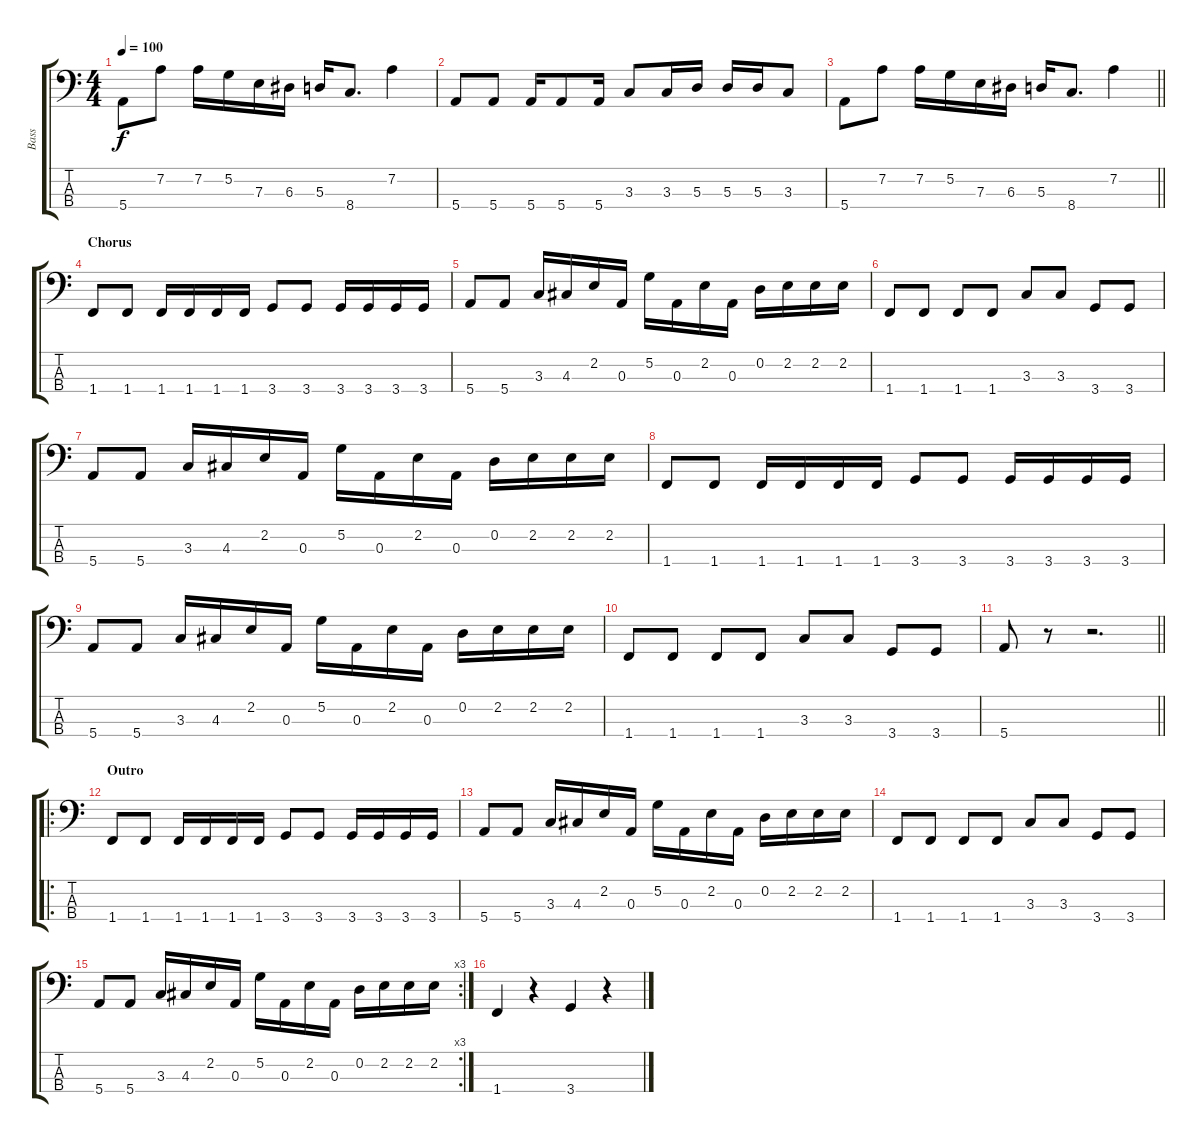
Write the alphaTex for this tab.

\track ("Bass" "Bass") {instrument electricbassfinger}
\staff {score tabs}
\tuning (G2 D2 A1 E1) {hide}
\ts (4 4)
\tempo 100
\clef f4
\ks c
5.4.8{dy f} 7.2.8 7.2.16 5.2.16 7.3.16 6.3.16 5.3.16 8.4.8{d} 7.2.4 |
5.4.8 5.4.8 5.4.16 5.4.8 5.4.16 3.3.8 3.3.16 5.3.16 5.3.16 5.3.16 3.3.8 |
\barLineRight lightlight
5.4.8 7.2.8 7.2.16 5.2.16 7.3.16 6.3.16 5.3.16 8.4.8{d} 7.2.4 |
\section ("" "Chorus")
1.4.8 1.4.8 1.4.16 1.4.16 1.4.16 1.4.16 3.4.8 3.4.8 3.4.16 3.4.16 3.4.16 3.4.16 |
5.4.8 5.4.8 3.3.16 4.3.16 2.2.16 0.3.16 5.2.16 0.3.16 2.2.16 0.3.16 0.2.16 2.2.16 2.2.16 2.2.16 |
1.4.8 1.4.8 1.4.8 1.4.8 3.3.8 3.3.8 3.4.8 3.4.8 |
5.4.8 5.4.8 3.3.16 4.3.16 2.2.16 0.3.16 5.2.16 0.3.16 2.2.16 0.3.16 0.2.16 2.2.16 2.2.16 2.2.16 |
1.4.8 1.4.8 1.4.16 1.4.16 1.4.16 1.4.16 3.4.8 3.4.8 3.4.16 3.4.16 3.4.16 3.4.16 |
5.4.8 5.4.8 3.3.16 4.3.16 2.2.16 0.3.16 5.2.16 0.3.16 2.2.16 0.3.16 0.2.16 2.2.16 2.2.16 2.2.16 |
1.4.8 1.4.8 1.4.8 1.4.8 3.3.8 3.3.8 3.4.8 3.4.8 |
\barLineRight lightlight
5.4.8 r.8 r.2{d} |
\ro
\section ("" "Outro")
1.4.8 1.4.8 1.4.16 1.4.16 1.4.16 1.4.16 3.4.8 3.4.8 3.4.16 3.4.16 3.4.16 3.4.16 |
5.4.8 5.4.8 3.3.16 4.3.16 2.2.16 0.3.16 5.2.16 0.3.16 2.2.16 0.3.16 0.2.16 2.2.16 2.2.16 2.2.16 |
1.4.8 1.4.8 1.4.8 1.4.8 3.3.8 3.3.8 3.4.8 3.4.8 |
\rc 3
5.4.8 5.4.8 3.3.16 4.3.16 2.2.16 0.3.16 5.2.16 0.3.16 2.2.16 0.3.16 0.2.16 2.2.16 2.2.16 2.2.16 |
1.4.4 r.4 3.4.4 r.4
